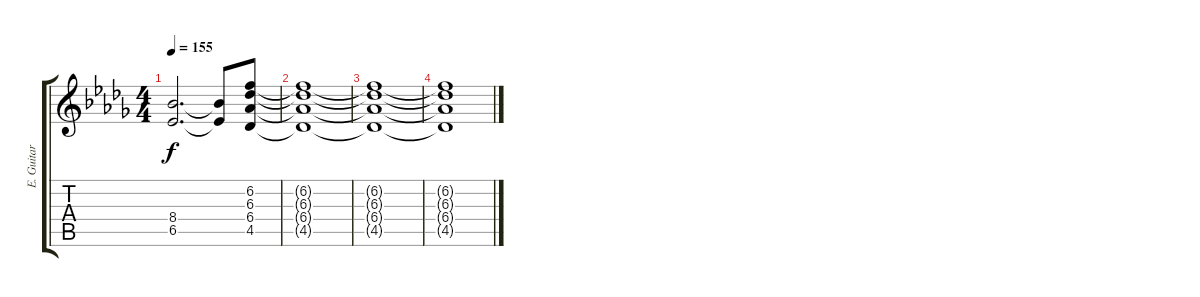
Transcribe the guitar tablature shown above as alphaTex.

\track ("E. Guitar II" "E. Guitar ") {instrument overdrivenguitar}
\staff {score tabs}
\tuning (E4 B3 G3 D3 A2 E2) {hide}
\ts (4 4)
\tempo 155
\clef g2
\ks db
(8.4 6.5).2{d dy f} (8.4{t} 6.5{t}).8 (6.2 6.3 6.4 4.5).8 |
(6.2{t} 6.3{t} 6.4{t} 4.5{t}).1 |
(6.2{t} 6.3{t} 6.4{t} 4.5{t}).1 |
(6.2{t} 6.3{t} 6.4{t} 4.5{t}).1
